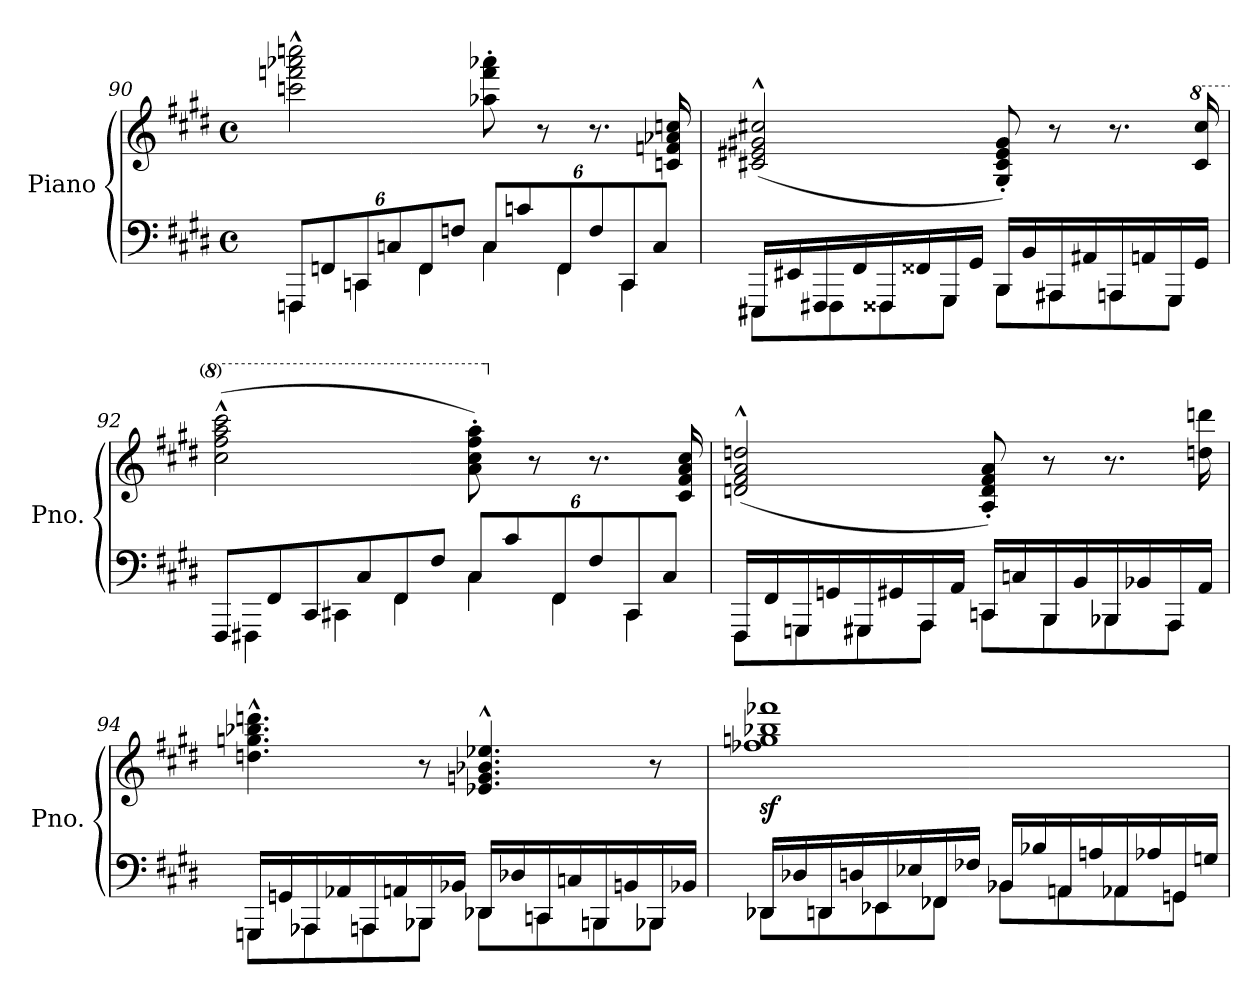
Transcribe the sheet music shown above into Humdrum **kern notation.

**kern	**kern	**dynam
*part1	*part1	*part1
*staff2	*staff1	*staff1/2
*I"Piano	*	*
*I'Pno.	*	*
*clefF4	*clefG2	*
*k[f#c#g#d#]	*k[f#c#g#d#]	*
*M4/4	*M4/4	*
*met(c)	*met(c)	*
=90	=90	=90
*^	*	*
*Xbrackettup	*Xtuplet	*	*
!	!	!	!LO:DY:b
12FFFn/L	6FFF\	2cccn\^^ 2fffn\^^ 2aaa-X\^^ 2ccccn\^^	other-dynamics
12FFn/	.	.	.
12CCn/	6CC\	.	.
12Cn/	.	.	.
12FF/	6FF\	.	.
12Fn/J	.	.	.
*tuplet	*	*	*
12C/L	6C\	8aa-X\' 8fff\' 8aaa-X\'	.
12cn/	.	.	.
.	.	8r	.
12FF/	6FF\	.	.
12F/	.	8.r	.
12CC/	6CC\	.	.
12C/J	.	.	.
.	.	16cn/ 16fn/ 16a-X/ 16ccn/	.
=91	=91	=91	=91
16EEE#X/LL	8EEE#\L	(2c#X/^^ 2e#X/^^ 2g#X/^^ 2cc#X/^^	.
16EE#X/	.	.	.
16FFF#X/	8FFF#\	.	.
16FF#/	.	.	.
16FFF##X/	8FFF##\	.	.
16FF##X/	.	.	.
16GGG#/	8GGG#\J	.	.
16GG#/JJ	.	.	.
16BBB/LL	8BBB\L	8G#/' 8c#/' 8e#/' 8g#/')	.
16BB/	.	.	.
16AAA#X/	8AAA#\	8r	.
16AA#X/	.	.	.
16AAAn/	8AAA\	8.r	.
16AAn/	.	.	.
16GGG#/	8GGG#\J	.	.
*	*	*8va	*
16GG#/JJ	.	16cc#/ 16ccc#/	.
!!LO:PB:g=z
=92	=92	=92	=92
*	*Xtuplet	*	*
12FFF#/L	6FFF#X\	(2ccc#\^^ 2fff#\^^ 2aaa\^^ 2cccc#\^^	.
12FF#/	.	.	.
12CC#/	6CC#X\	.	.
12C#/	.	.	.
12FF#/	6FF#\	.	.
12F#/J	.	.	.
*tuplet	*	*	*
12C#/L	6C#\	8aa\' 8ccc#\' 8fff#\' 8aaa\')	.
12c#/	.	.	.
*	*	*X8va	*
.	.	8r	.
12FF#/	6FF#\	.	.
12F#/	.	8.r	.
12CC#/	6CC#\	.	.
12C#/J	.	.	.
.	.	16c#/ 16f#/ 16a/ 16cc#/	.
=93	=93	=93	=93
16FFF#/LL	8FFF#\L	(2dn/^^ 2f#/^^ 2a/^^ 2ddn/^^	.
16FF#/	.	.	.
16GGGn/	8GGG\	.	.
16GGn/	.	.	.
16GGG#X/	8GGG#\	.	.
16GG#X/	.	.	.
16AAA/	8AAA\J	.	.
16AA/JJ	.	.	.
16CCn/LL	8CC\L	8A/' 8d/' 8f#/' 8a/')	.
16Cn/	.	.	.
16BBB/	8BBB\	8r	.
16BB/	.	.	.
16BBB-X/	8BBB-\	8.r	.
16BB-X/	.	.	.
16AAA/	8AAA\J	.	.
16AA/JJ	.	16ddn\ 16dddn\	.
=94	=94	=94	=94
16GGGn/LL	8GGG\L	4.ddn\^^ 4.ggn\^^ 4.bb-X\^^ 4.dddn\^^	.
16GGn/	.	.	.
16AAA-X/	8AAA-\	.	.
16AA-X/	.	.	.
16AAAn/	8AAA\	.	.
16AAn/	.	.	.
16BBB-X/	8BBB-\J	8r	.
16BB-X/JJ	.	.	.
16DD-X/LL	8DD-\L	4.e-X/^^ 4.gn/^^ 4.b-X/^^ 4.ee-X/^^	.
16D-X/	.	.	.
16CCn/	8CC\	.	.
16Cn/	.	.	.
16BBBn/	8BBB\	.	.
16BBn/	.	.	.
16BBB-X/	8BBB-\J	8r	.
16BB-X/JJ	.	.	.
!!LO:LB:g=z
=95	=95	=95	=95
16DD-X/LL	8DD-\L	1ff-Xz< 1ggnz< 1bb-Xz< 1fff-Xz<	.
16D-X/	.	.	.
16DDn/	8DD\	.	.
16Dn/	.	.	.
16EE-X/	8EE-\	.	.
16E-X/	.	.	.
16FF-X/	8FF-\J	.	.
16F-X/JJ	.	.	.
16BB-X/LL	8BB-\L	.	.
16B-X/	.	.	.
16AAn/	8AA\	.	.
16An/	.	.	.
16AA-X/	8AA-\	.	.
16A-X/	.	.	.
16GGn/	8GG\J	.	.
16Gn/JJ	.	.	.
*v	*v	*	*
=	=	=
*-	*-	*-
